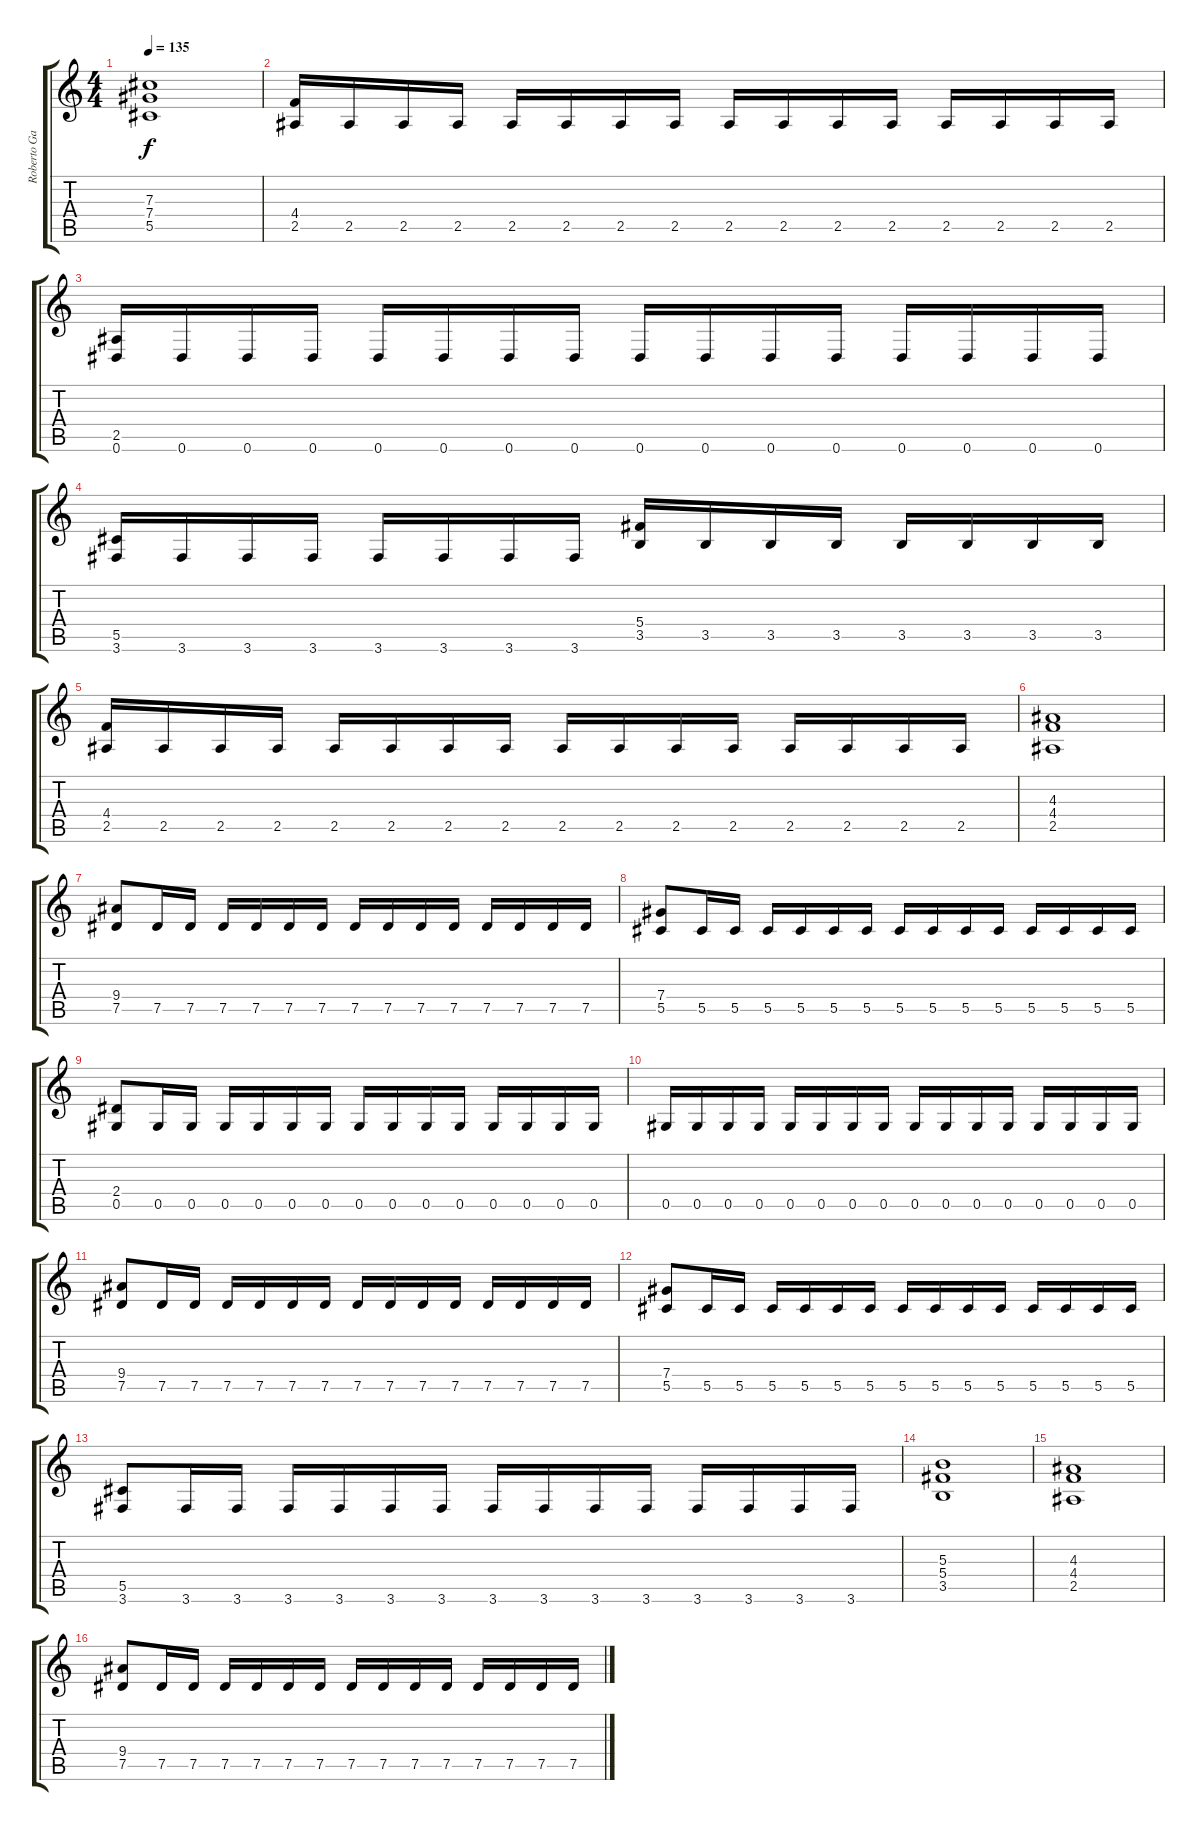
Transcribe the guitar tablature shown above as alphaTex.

\track ("Roberto García" "Roberto Ga") {instrument distortionguitar}
\staff {score tabs}
\tuning (Eb4 Bb3 Gb3 Db3 Ab2 Eb2) {hide}
\ts (4 4)
\tempo 135
\clef g2
\ks c
(7.3 7.4 5.5).1{dy f} |
(4.4 2.5).16 2.5.16 2.5.16 2.5.16 2.5.16 2.5.16 2.5.16 2.5.16 2.5.16 2.5.16 2.5.16 2.5.16 2.5.16 2.5.16 2.5.16 2.5.16 |
(2.5 0.6).16 0.6.16 0.6.16 0.6.16 0.6.16 0.6.16 0.6.16 0.6.16 0.6.16 0.6.16 0.6.16 0.6.16 0.6.16 0.6.16 0.6.16 0.6.16 |
(5.5 3.6).16 3.6.16 3.6.16 3.6.16 3.6.16 3.6.16 3.6.16 3.6.16 (5.4 3.5).16 3.5.16 3.5.16 3.5.16 3.5.16 3.5.16 3.5.16 3.5.16 |
(4.4 2.5).16 2.5.16 2.5.16 2.5.16 2.5.16 2.5.16 2.5.16 2.5.16 2.5.16 2.5.16 2.5.16 2.5.16 2.5.16 2.5.16 2.5.16 2.5.16 |
(4.3 4.4 2.5).1 |
(9.4 7.5).8 7.5.16 7.5.16 7.5.16 7.5.16 7.5.16 7.5.16 7.5.16 7.5.16 7.5.16 7.5.16 7.5.16 7.5.16 7.5.16 7.5.16 |
(7.4 5.5).8 5.5.16 5.5.16 5.5.16 5.5.16 5.5.16 5.5.16 5.5.16 5.5.16 5.5.16 5.5.16 5.5.16 5.5.16 5.5.16 5.5.16 |
(2.4 0.5).8 0.5.16 0.5.16 0.5.16 0.5.16 0.5.16 0.5.16 0.5.16 0.5.16 0.5.16 0.5.16 0.5.16 0.5.16 0.5.16 0.5.16 |
0.5.16 0.5.16 0.5.16 0.5.16 0.5.16 0.5.16 0.5.16 0.5.16 0.5.16 0.5.16 0.5.16 0.5.16 0.5.16 0.5.16 0.5.16 0.5.16 |
(9.4 7.5).8 7.5.16 7.5.16 7.5.16 7.5.16 7.5.16 7.5.16 7.5.16 7.5.16 7.5.16 7.5.16 7.5.16 7.5.16 7.5.16 7.5.16 |
(7.4 5.5).8 5.5.16 5.5.16 5.5.16 5.5.16 5.5.16 5.5.16 5.5.16 5.5.16 5.5.16 5.5.16 5.5.16 5.5.16 5.5.16 5.5.16 |
(5.5 3.6).8 3.6.16 3.6.16 3.6.16 3.6.16 3.6.16 3.6.16 3.6.16 3.6.16 3.6.16 3.6.16 3.6.16 3.6.16 3.6.16 3.6.16 |
(5.3 5.4 3.5).1 |
(4.3 4.4 2.5).1 |
(9.4 7.5).8 7.5.16 7.5.16 7.5.16 7.5.16 7.5.16 7.5.16 7.5.16 7.5.16 7.5.16 7.5.16 7.5.16 7.5.16 7.5.16 7.5.16
